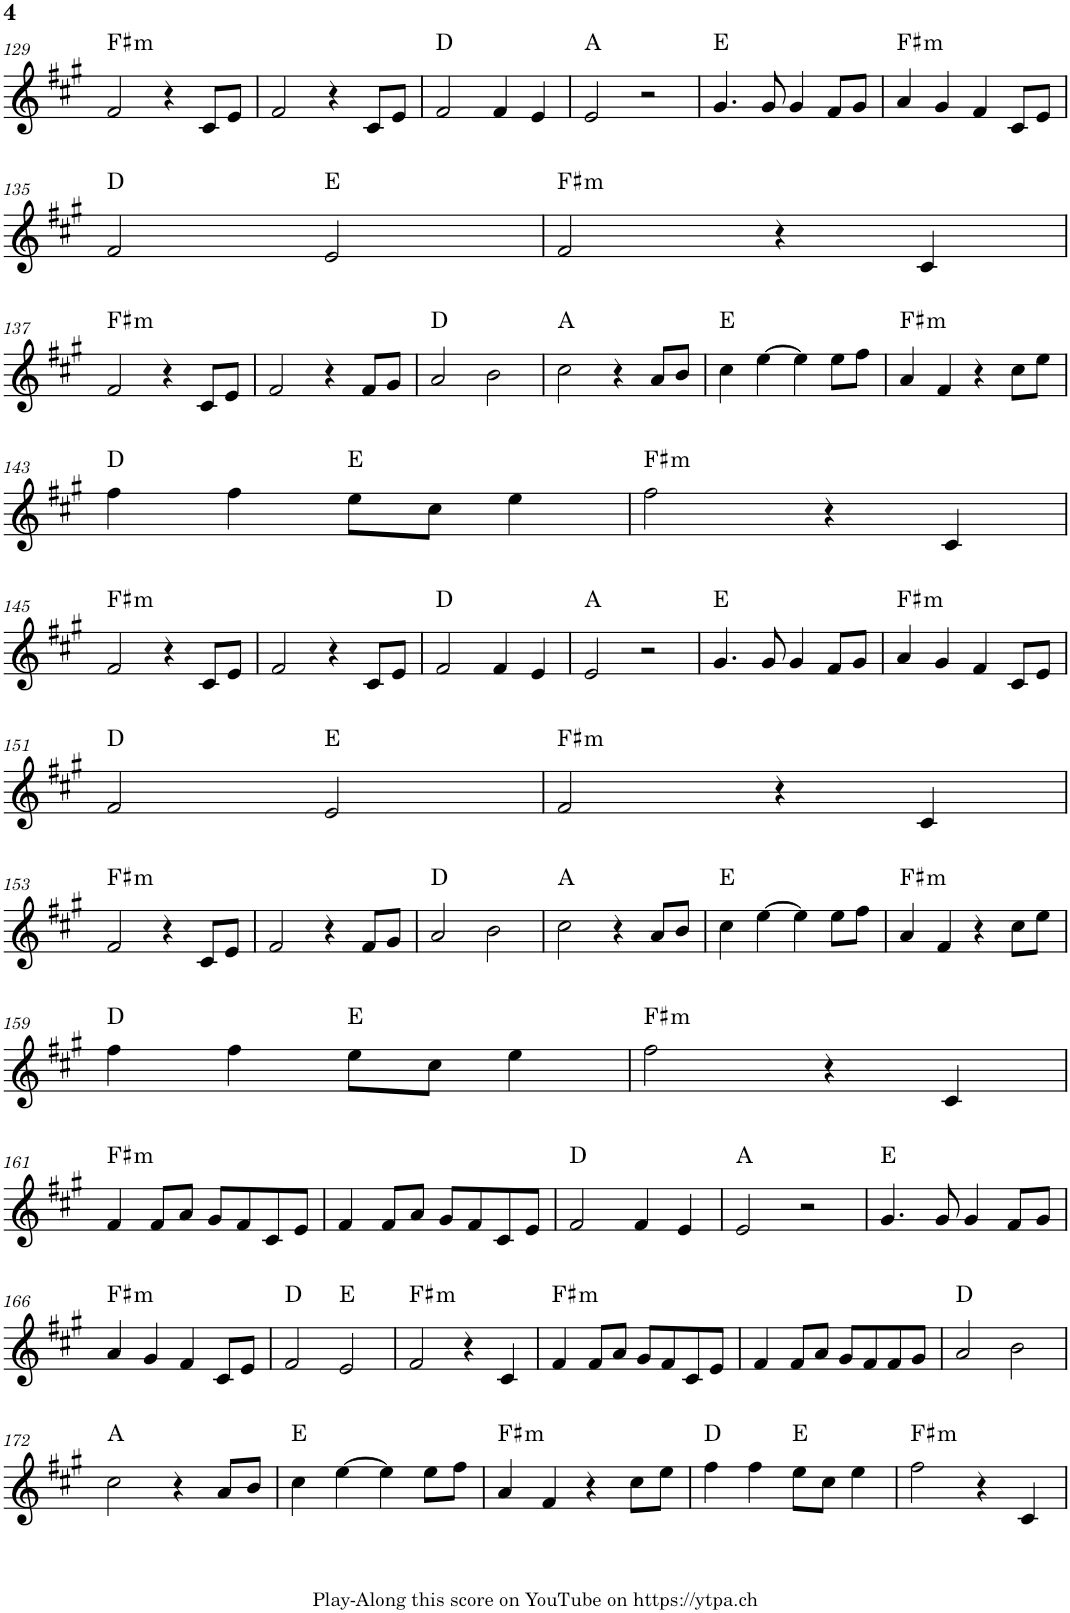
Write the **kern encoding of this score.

**kern	**harte
*part1	*part1
*staff1	*
*I"Piano	*
*I'Pno.	*
!!LO:PB:g=z
*clefG2	*
*k[f#c#g#]	*
*M4/4	*
=129	=129
!	!LO:H:kt=m
2f#/	F#:min
4r	.
8c#/L	.
8e/J	.
=130	=130
2f#/	.
4r	.
8c#/L	.
8e/J	.
=131	=131
2f#/	D:maj
4f#/	.
4e/	.
=132	=132
2e/	A:maj
2r	.
=133	=133
4.g#/	E:maj
8g#/	.
4g#/	.
8f#/L	.
8g#/J	.
=134	=134
!	!LO:H:kt=m
4a/	F#:min
4g#/	.
4f#/	.
8c#/L	.
8e/J	.
!!LO:LB:g=z
=135	=135
2f#/	D:maj
2e/	E:maj
=136	=136
!	!LO:H:kt=m
2f#/	F#:min
4r	.
4c#/	.
!!LO:LB:g=z
=137	=137
!	!LO:H:kt=m
2f#/	F#:min
4r	.
8c#/L	.
8e/J	.
=138	=138
2f#/	.
4r	.
8f#/L	.
8g#/J	.
=139	=139
2a/	D:maj
2b\	.
=140	=140
2cc#\	A:maj
4r	.
8a/L	.
8b/J	.
=141	=141
4cc#\	E:maj
[4ee\	.
4ee\]	.
8ee\L	.
8ff#\J	.
=142	=142
!	!LO:H:kt=m
4a/	F#:min
4f#/	.
4r	.
8cc#\L	.
8ee\J	.
!!LO:LB:g=z
=143	=143
4ff#\	D:maj
4ff#\	.
8ee\L	E:maj
8cc#\J	.
4ee\	.
=144	=144
!	!LO:H:kt=m
2ff#\	F#:min
4r	.
4c#/	.
!!LO:LB:g=z
=145	=145
!	!LO:H:kt=m
2f#/	F#:min
4r	.
8c#/L	.
8e/J	.
=146	=146
2f#/	.
4r	.
8c#/L	.
8e/J	.
=147	=147
2f#/	D:maj
4f#/	.
4e/	.
=148	=148
2e/	A:maj
2r	.
=149	=149
4.g#/	E:maj
8g#/	.
4g#/	.
8f#/L	.
8g#/J	.
=150	=150
!	!LO:H:kt=m
4a/	F#:min
4g#/	.
4f#/	.
8c#/L	.
8e/J	.
!!LO:LB:g=z
=151	=151
2f#/	D:maj
2e/	E:maj
=152	=152
!	!LO:H:kt=m
2f#/	F#:min
4r	.
4c#/	.
!!LO:LB:g=z
=153	=153
!	!LO:H:kt=m
2f#/	F#:min
4r	.
8c#/L	.
8e/J	.
=154	=154
2f#/	.
4r	.
8f#/L	.
8g#/J	.
=155	=155
2a/	D:maj
2b\	.
=156	=156
2cc#\	A:maj
4r	.
8a/L	.
8b/J	.
=157	=157
4cc#\	E:maj
[4ee\	.
4ee\]	.
8ee\L	.
8ff#\J	.
=158	=158
!	!LO:H:kt=m
4a/	F#:min
4f#/	.
4r	.
8cc#\L	.
8ee\J	.
!!LO:LB:g=z
=159	=159
4ff#\	D:maj
4ff#\	.
8ee\L	E:maj
8cc#\J	.
4ee\	.
=160	=160
!	!LO:H:kt=m
2ff#\	F#:min
4r	.
4c#/	.
!!LO:LB:g=z
=161	=161
!	!LO:H:kt=m
4f#/	F#:min
8f#/L	.
8a/J	.
8g#/L	.
8f#/	.
8c#/	.
8e/J	.
=162	=162
4f#/	.
8f#/L	.
8a/J	.
8g#/L	.
8f#/	.
8c#/	.
8e/J	.
=163	=163
2f#/	D:maj
4f#/	.
4e/	.
=164	=164
2e/	A:maj
2r	.
=165	=165
4.g#/	E:maj
8g#/	.
4g#/	.
8f#/L	.
8g#/J	.
!!LO:LB:g=z
=166	=166
!	!LO:H:kt=m
4a/	F#:min
4g#/	.
4f#/	.
8c#/L	.
8e/J	.
=167	=167
2f#/	D:maj
2e/	E:maj
=168	=168
!	!LO:H:kt=m
2f#/	F#:min
4r	.
4c#/	.
=169	=169
!	!LO:H:kt=m
4f#/	F#:min
8f#/L	.
8a/J	.
8g#/L	.
8f#/	.
8c#/	.
8e/J	.
=170	=170
4f#/	.
8f#/L	.
8a/J	.
8g#/L	.
8f#/	.
8f#/	.
8g#/J	.
=171	=171
2a/	D:maj
2b\	.
!!LO:LB:g=z
=172	=172
2cc#\	A:maj
4r	.
8a/L	.
8b/J	.
=173	=173
4cc#\	E:maj
[4ee\	.
4ee\]	.
8ee\L	.
8ff#\J	.
=174	=174
!	!LO:H:kt=m
4a/	F#:min
4f#/	.
4r	.
8cc#\L	.
8ee\J	.
=175	=175
4ff#\	D:maj
4ff#\	.
8ee\L	E:maj
8cc#\J	.
4ee\	.
=176	=176
!	!LO:H:kt=m
2ff#\	F#:min
4r	.
4c#/	.
=	=
*-	*-
